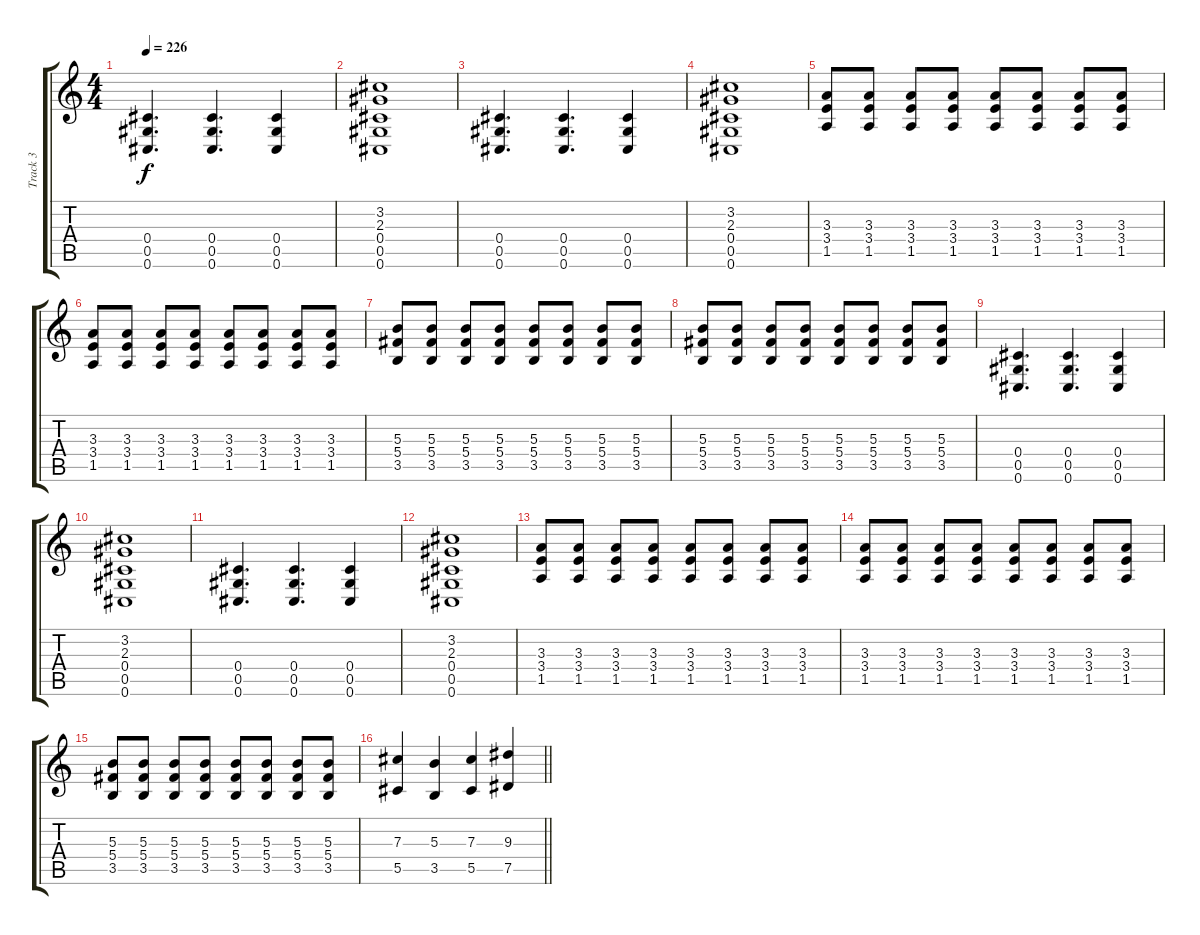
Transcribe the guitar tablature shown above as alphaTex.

\track ("Track 3" "Track 3") {instrument distortionguitar}
\staff {score tabs}
\tuning (Eb4 Bb3 Gb3 Db3 Ab2 Db2) {hide}
\ts (4 4)
\section ("" "")
\tempo 226
\clef g2
\ks c
(0.4 0.5 0.6).4{d dy f} (0.4 0.5 0.6).4{d} (0.4 0.5 0.6).4 |
(3.2 2.3 0.4 0.5 0.6).1 |
(0.4 0.5 0.6).4{d} (0.4 0.5 0.6).4{d} (0.4 0.5 0.6).4 |
(3.2 2.3 0.4 0.5 0.6).1 |
(3.3 3.4 1.5).8 (3.3 3.4 1.5).8 (3.3 3.4 1.5).8 (3.3 3.4 1.5).8 (3.3 3.4 1.5).8 (3.3 3.4 1.5).8 (3.3 3.4 1.5).8 (3.3 3.4 1.5).8 |
(3.3 3.4 1.5).8 (3.3 3.4 1.5).8 (3.3 3.4 1.5).8 (3.3 3.4 1.5).8 (3.3 3.4 1.5).8 (3.3 3.4 1.5).8 (3.3 3.4 1.5).8 (3.3 3.4 1.5).8 |
(5.3 5.4 3.5).8 (5.3 5.4 3.5).8 (5.3 5.4 3.5).8 (5.3 5.4 3.5).8 (5.3 5.4 3.5).8 (5.3 5.4 3.5).8 (5.3 5.4 3.5).8 (5.3 5.4 3.5).8 |
(5.3 5.4 3.5).8 (5.3 5.4 3.5).8 (5.3 5.4 3.5).8 (5.3 5.4 3.5).8 (5.3 5.4 3.5).8 (5.3 5.4 3.5).8 (5.3 5.4 3.5).8 (5.3 5.4 3.5).8 |
(0.4 0.5 0.6).4{d} (0.4 0.5 0.6).4{d} (0.4 0.5 0.6).4 |
(3.2 2.3 0.4 0.5 0.6).1 |
(0.4 0.5 0.6).4{d} (0.4 0.5 0.6).4{d} (0.4 0.5 0.6).4 |
(3.2 2.3 0.4 0.5 0.6).1 |
(3.3 3.4 1.5).8 (3.3 3.4 1.5).8 (3.3 3.4 1.5).8 (3.3 3.4 1.5).8 (3.3 3.4 1.5).8 (3.3 3.4 1.5).8 (3.3 3.4 1.5).8 (3.3 3.4 1.5).8 |
(3.3 3.4 1.5).8 (3.3 3.4 1.5).8 (3.3 3.4 1.5).8 (3.3 3.4 1.5).8 (3.3 3.4 1.5).8 (3.3 3.4 1.5).8 (3.3 3.4 1.5).8 (3.3 3.4 1.5).8 |
(5.3 5.4 3.5).8 (5.3 5.4 3.5).8 (5.3 5.4 3.5).8 (5.3 5.4 3.5).8 (5.3 5.4 3.5).8 (5.3 5.4 3.5).8 (5.3 5.4 3.5).8 (5.3 5.4 3.5).8 |
\barLineRight lightlight
(7.3 5.5).4 (5.3 3.5).4 (7.3 5.5).4 (9.3 7.5).4
